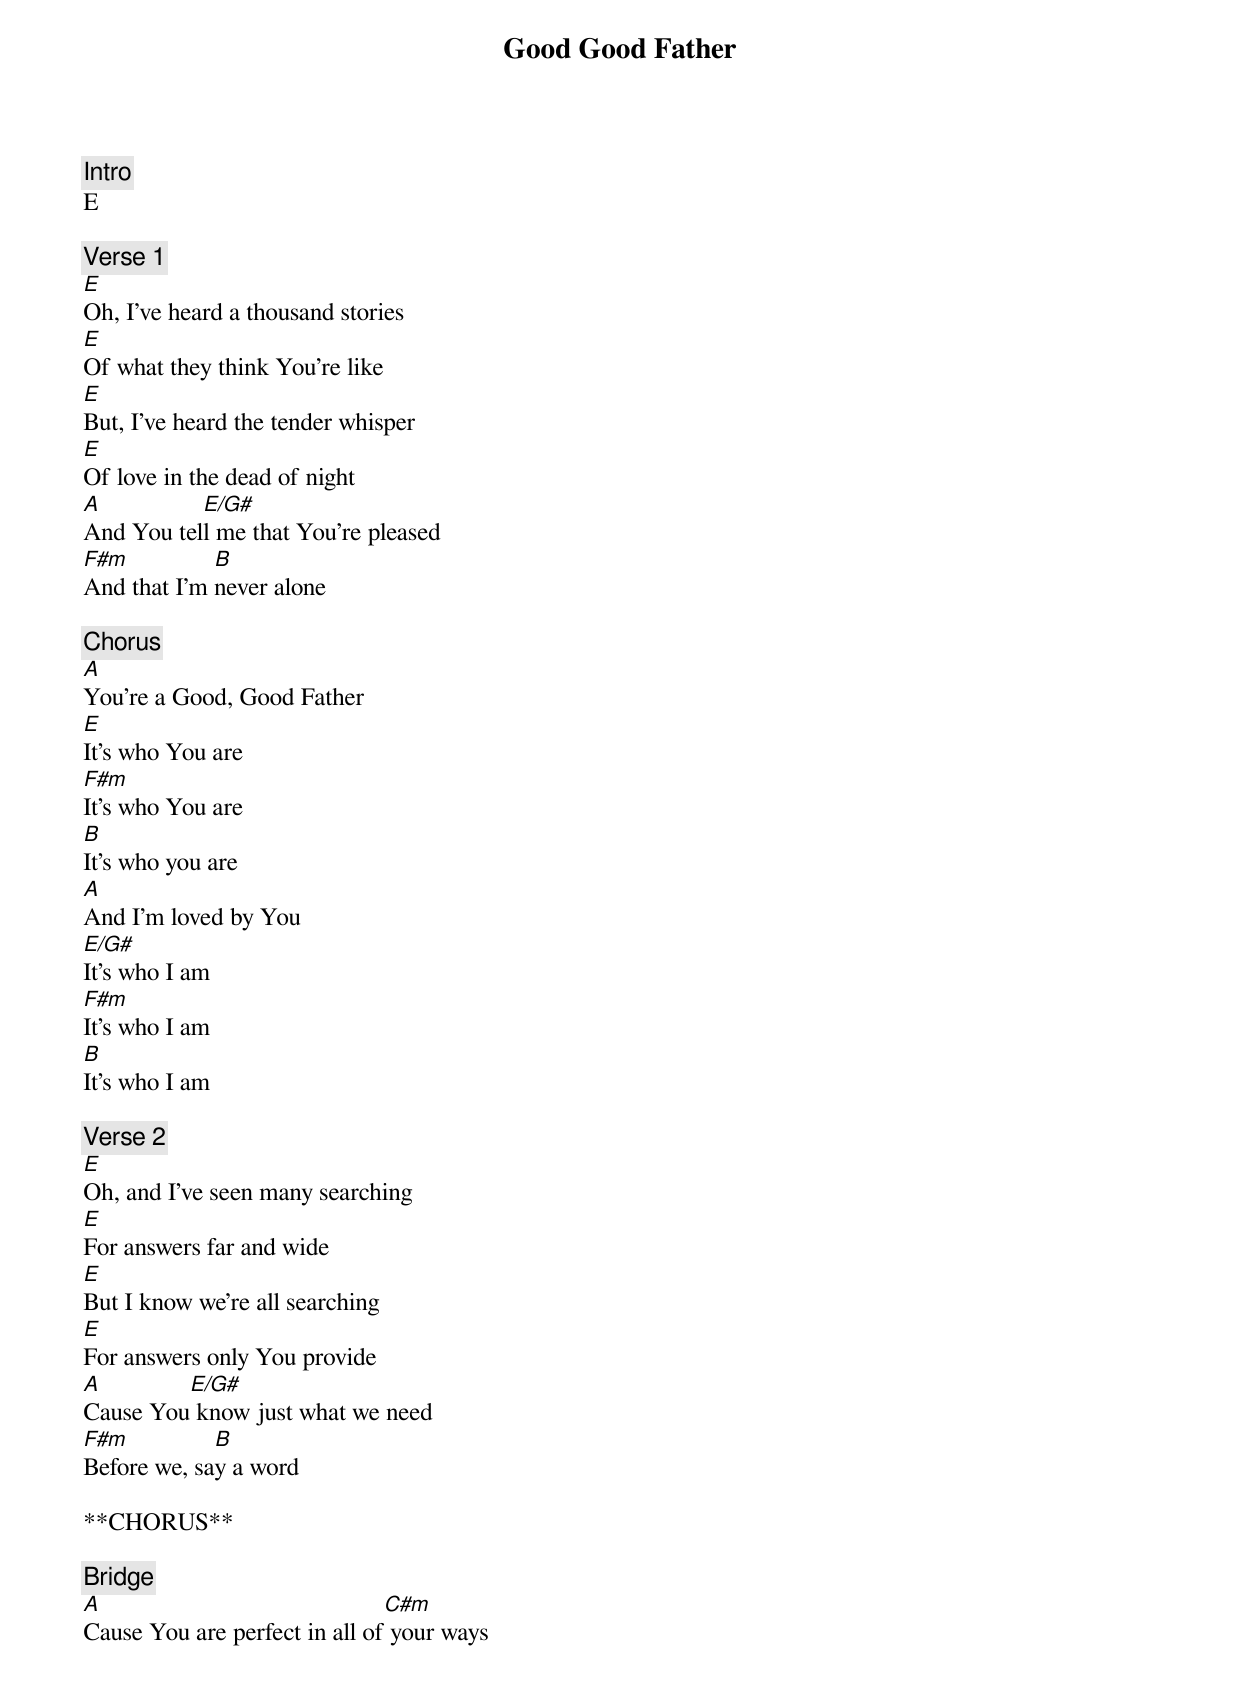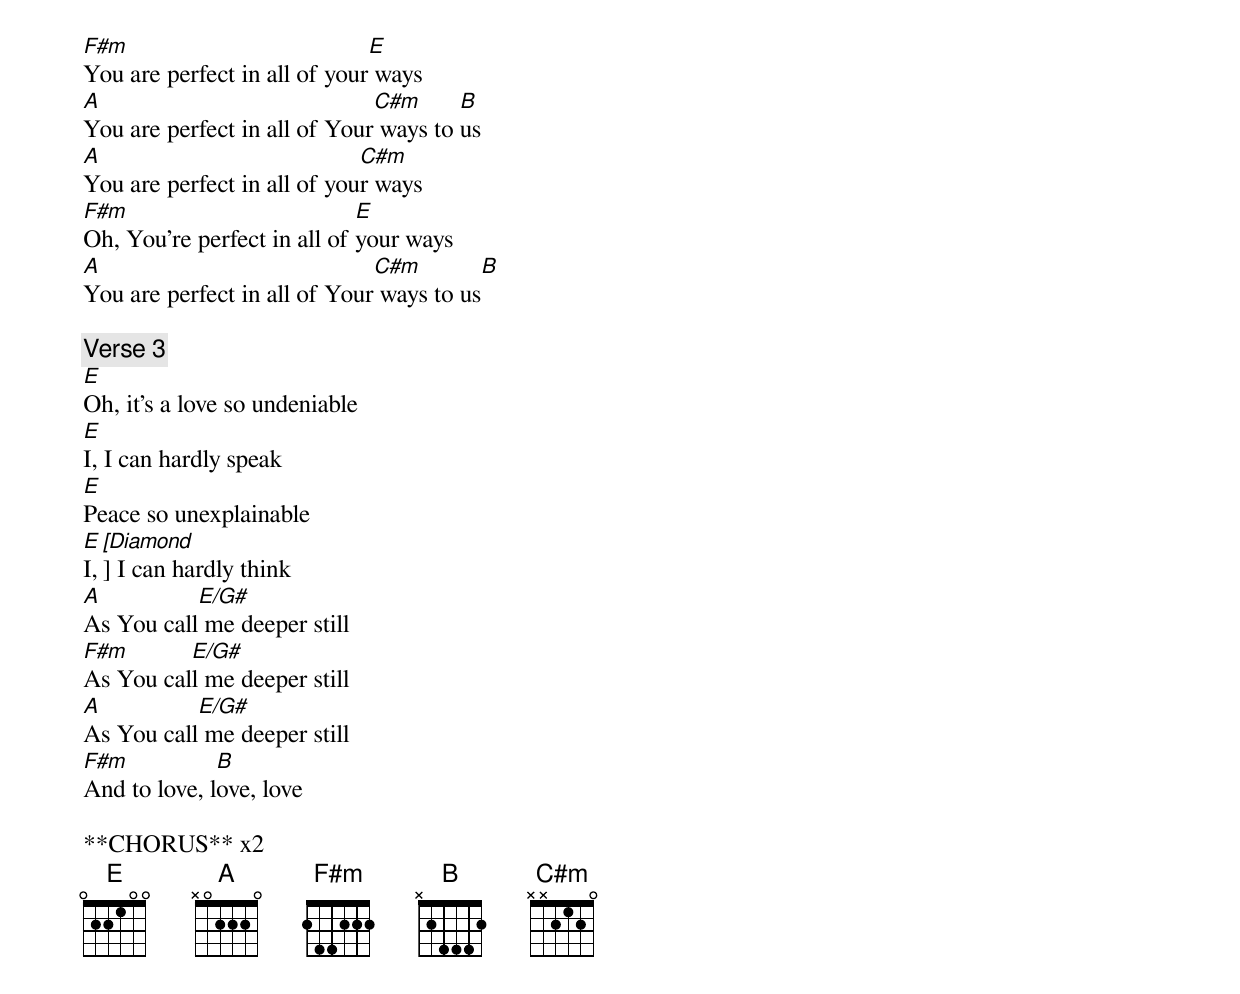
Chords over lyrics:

Good Good Father

[Intro]
E

[Verse 1]
E
Oh, I've heard a thousand stories
E
Of what they think You're like
E
But, I've heard the tender whisper
E
Of love in the dead of night
A          E/G#
And You tell me that You're pleased
F#m          B
And that I'm never alone

[Chorus]
A
You're a Good, Good Father
E
It's who You are
F#m
It's who You are
B
It's who you are
A
And I'm loved by You
E/G#
It's who I am
F#m
It's who I am
B
It's who I am

[Verse 2]
E
Oh, and I've seen many searching
E
For answers far and wide
E
But I know we're all searching
E
For answers only You provide
A        E/G#
Cause You know just what we need
F#m          B
Before we, say a word

**CHORUS**

[Bridge]
A                              C#m
Cause You are perfect in all of your ways
F#m                           E
You are perfect in all of your ways
A                             C#m      B
You are perfect in all of Your ways to us
A                            C#m
You are perfect in all of your ways
F#m                          E
Oh, You're perfect in all of your ways
A                             C#m        B
You are perfect in all of Your ways to us

[Verse 3]
E
Oh, it's a love so undeniable
E
I, I can hardly speak
E
Peace so unexplainable
E [Diamond]
I, I can hardly think
A          E/G#
As You call me deeper still
F#m       E/G#
As You call me deeper still
A          E/G#
As You call me deeper still
F#m           B
And to love, love, love

**CHORUS** x2
